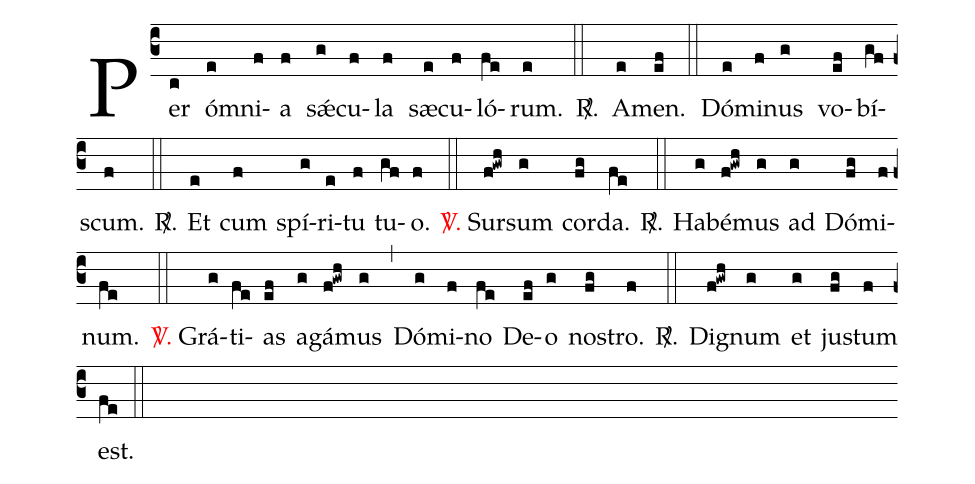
%%
(c3) Per(c) ó(e)mni(f)a(f) s<sp>'ae</sp>(g)cu(f)la(f) sæ(e)cu(f)ló(fe)rum.(e) <sp>R/</sp>.(::) A(e)men.(ef) (::) Dó(e)mi(f)nus(g) vo(ef)bí(gf)scum.(f) <sp>R/</sp>.(::) Et(e) cum(f) spí(g)ri(e)tu(f) tu(gf)o.(f) (::) <v>\red{\Vbar.}</v> Sur(f!gwh)sum(g) cor(fg)da.(fe) <sp>R/</sp>.(::) Ha(g)bé(f!gwh)mus(g) ad(g) Dó(fg)mi(f)num.(fe) (::) <v>\red{\Vbar.}</v> Grá(g)ti(fe)as(ef) a(g)gá(f!gwh)mus(g) (,) Dó(g)mi(f)no(fe) De(ef)o(g) no(fg)stro.(f) <sp>R/</sp>.(::) Di(f!gwh)gnum(g) et(g) ju(fg)stum(f) est.(fe) (::)
